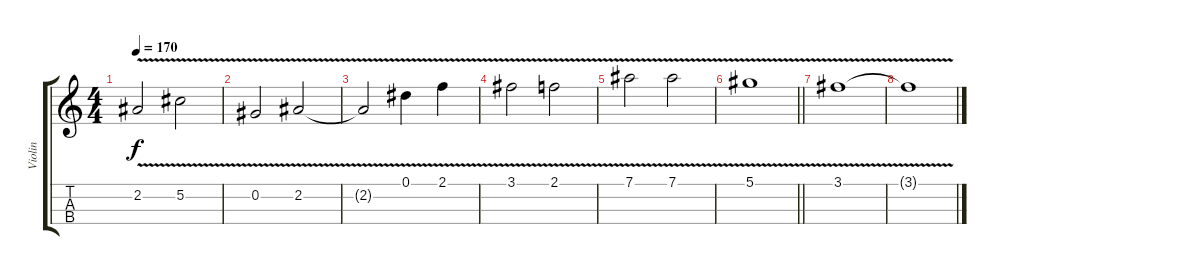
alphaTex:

\track ("Violin" "Violin") {instrument pizzicatostrings}
\staff {score tabs}
\tuning (Eb5 Ab4 Db4 Gb3) {hide}
\ts (4 4)
\tempo 170
\clef g2
\ks c
2.2{v}.2{dy f} 5.2{v}.2 |
0.2{v}.2 2.2{v}.2 |
2.2{t}.2 0.1{v}.4 2.1{v}.4 |
3.1{v}.2 2.1{v}.2 |
7.1{v}.2 7.1{v}.2 |
\barLineRight lightlight
5.1{v}.1 |
3.1{v}.1 |
3.1{t}.1
